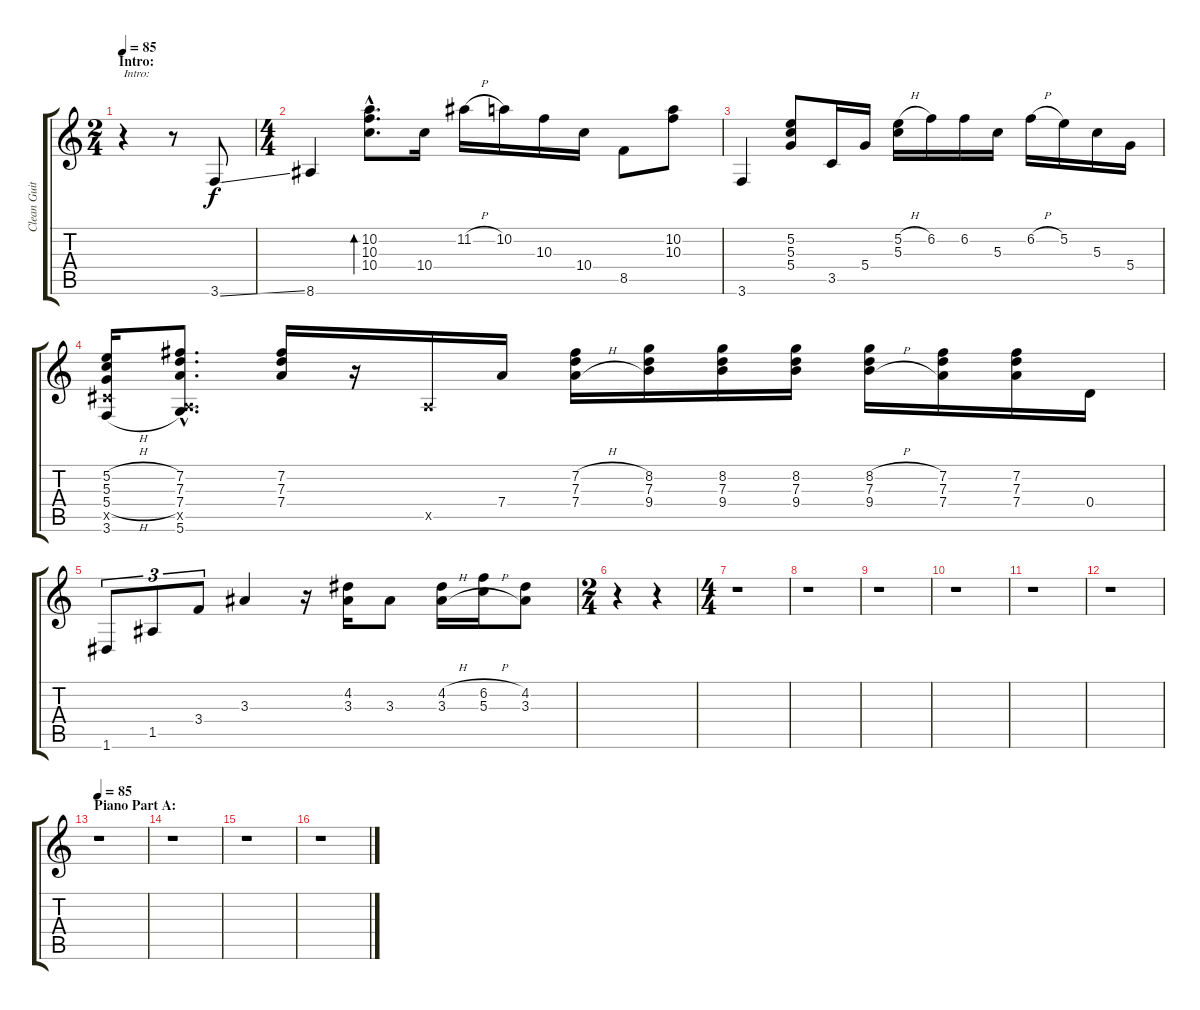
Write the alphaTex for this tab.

\track ("Clean Guitar 1" "Clean Guit") {instrument electricguitarclean}
\staff {score tabs}
\tuning (E4 B3 G3 D3 A2 D2) {hide}
\ts (2 4)
\section ("" "Intro:")
\tempo 85
\clef g2
\ks c
r.4{txt "Intro:" dy f instrument electricguitarclean} r.8 3.6{ss}.8 |
\ts (4 4)
8.6.4 (10.2{hac} 10.3{hac} 10.4{hac}).8{d bd 240} 10.4.16 11.2{h}.16 10.2.16 10.3.16 10.4.16 8.5.8 (10.2 10.3).8 |
3.6.4 (5.2 5.3 5.4).8 3.5.16 5.4.16 (5.2{h} 5.3).16 6.2.16 6.2.16 5.3.16 6.2{h}.16 5.2.16 5.3.16 5.4.16 |
(5.2{h} 5.3{h} 5.4{h} 4.5{x} 3.6{h}).16 (7.2{hac} 7.3{hac} 7.4{hac} 0.5{hac x} 5.6{hac}).8{d} (7.2 7.3 7.4).16 r.16 0.5{x}.16 7.4.16 (7.2{h} 7.3 7.4{h}).16 (8.2 7.3 9.4).16 (8.2 7.3 9.4).16 (8.2 7.3 9.4).16 (8.2{h} 7.3 9.4{h}).16 (7.2 7.3 7.4).16 (7.2 7.3 7.4).16 0.4.16 |
1.6.8{tu (3 2)} 1.5.8{tu (3 2)} 3.4.8{tu (3 2)} 3.3.4 r.16 (4.2 3.3).16 3.3.8 (4.2{h} 3.3{h}).16 (6.2{h} 5.3{h}).16 (4.2 3.3).8 |
\ts (2 4)
r.4 r.4 |
\ts (4 4)
r.1 |
r.1 |
r.1 |
r.1 |
r.1 |
r.1 |
\section ("" "Piano Part A:")
\tempo 85
r.1 |
r.1 |
r.1 |
r.1
